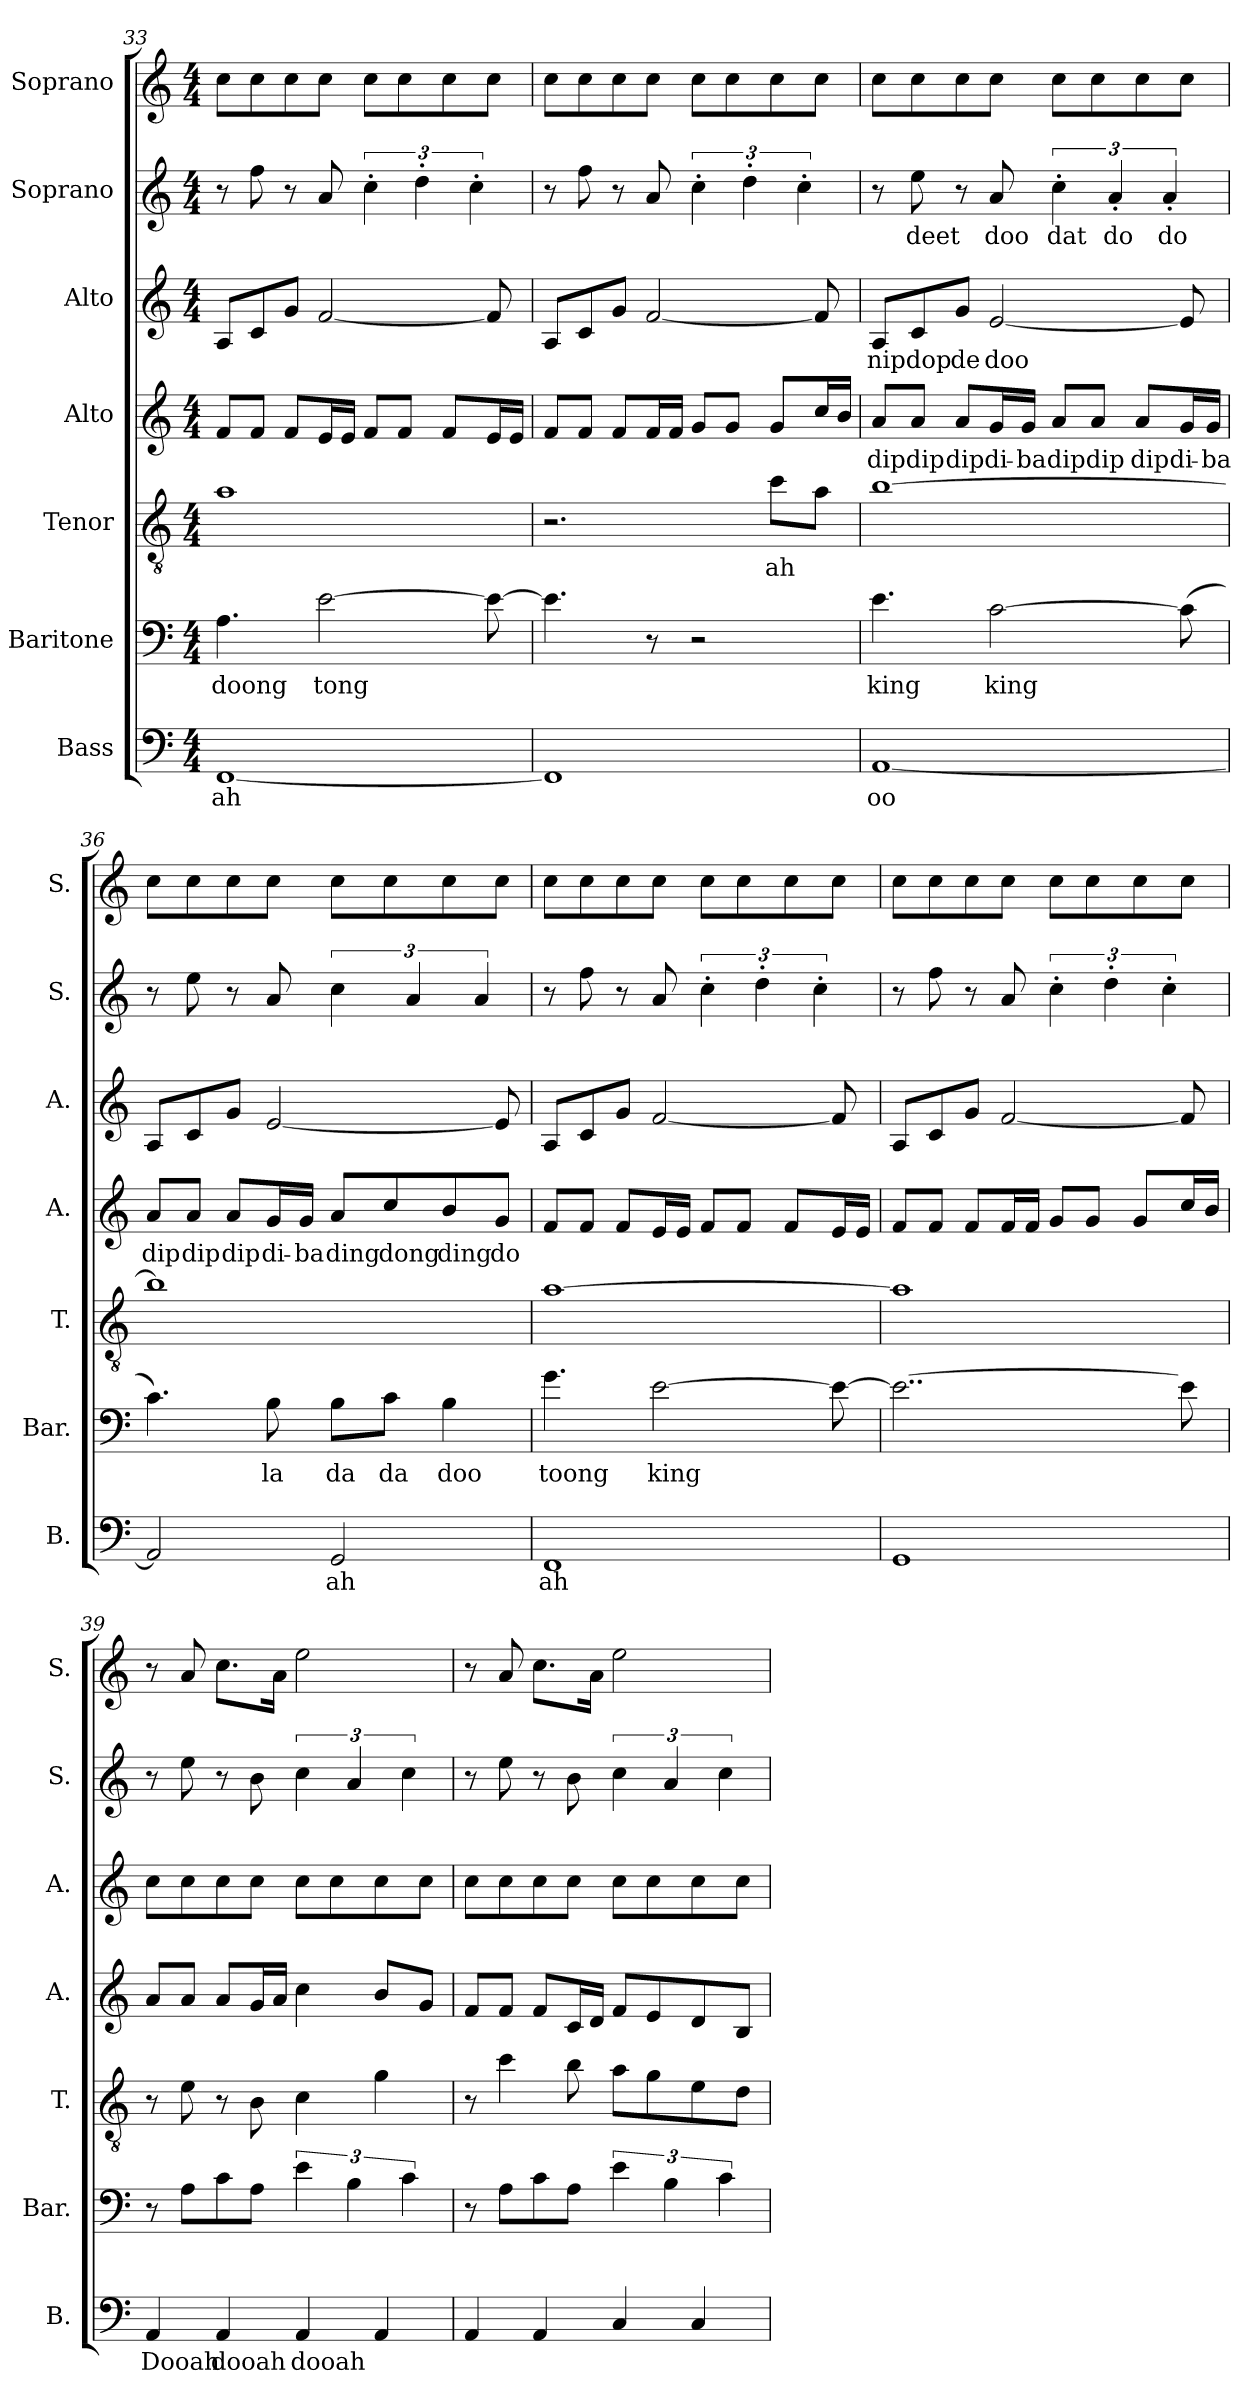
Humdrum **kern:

**kern	**text	**kern	**text	**kern	**text	**kern	**text	**kern	**text	**kern	**text	**kern
*part7	*part7	*part6	*part6	*part5	*part5	*part4	*part4	*part3	*part3	*part2	*part2	*part1
*staff7	*staff7	*staff6	*staff6	*staff5	*staff5	*staff4	*staff4	*staff3	*staff3	*staff2	*staff2	*staff1
*I"Bass	*	*I"Baritone	*	*I"Tenor	*	*I"Alto	*	*I"Alto	*	*I"Soprano	*	*I"Soprano
*I'B.	*	*I'Bar.	*	*I'T.	*	*I'A.	*	*I'A.	*	*I'S.	*	*I'S.
!!LO:PB:g=z
*clefF4	*	*clefF4	*	*clefGv2	*	*clefG2	*	*clefG2	*	*clefG2	*	*clefG2
*k[]	*	*k[]	*	*k[]	*	*k[]	*	*k[]	*	*k[]	*	*k[]
*M4/4	*	*M4/4	*	*M4/4	*	*M4/4	*	*M4/4	*	*M4/4	*	*M4/4
=33	=33	=33	=33	=33	=33	=33	=33	=33	=33	=33	=33	=33
[1FF	ah	4.A\	doong	1a	.	8f/L	.	8A/L	.	8r	.	8cc\L
.	.	.	.	.	.	8f/J	.	8c/	.	8ff\	.	8cc\
.	.	.	.	.	.	8f/L	.	8g/J	.	8r	.	8cc\
.	.	[2e\	tong	.	.	16e/L	.	[2f/	.	8a/	.	8cc\J
.	.	.	.	.	.	16e/JJ	.	.	.	.	.	.
.	.	.	.	.	.	8f/L	.	.	.	6cc'\	.	8cc\L
.	.	.	.	.	.	8f/J	.	.	.	.	.	8cc\
.	.	.	.	.	.	.	.	.	.	6dd'\	.	.
.	.	.	.	.	.	8f/L	.	.	.	.	.	8cc\
.	.	.	.	.	.	.	.	.	.	6cc'\	.	.
.	.	8e\_	.	.	.	16e/L	.	8f/]	.	.	.	8cc\J
.	.	.	.	.	.	16e/JJ	.	.	.	.	.	.
=34	=34	=34	=34	=34	=34	=34	=34	=34	=34	=34	=34	=34
1FF]	.	4.e\]	.	2.r	.	8f/L	.	8A/L	.	8r	.	8cc\L
.	.	.	.	.	.	8f/J	.	8c/	.	8ff\	.	8cc\
.	.	.	.	.	.	8f/L	.	8g/J	.	8r	.	8cc\
.	.	8r	.	.	.	16f/L	.	[2f/	.	8a/	.	8cc\J
.	.	.	.	.	.	16f/JJ	.	.	.	.	.	.
.	.	2r	.	.	.	8g/L	.	.	.	6cc'\	.	8cc\L
.	.	.	.	.	.	8g/J	.	.	.	.	.	8cc\
.	.	.	.	.	.	.	.	.	.	6dd'\	.	.
.	.	.	.	8cc\L	ah	8g/L	.	.	.	.	.	8cc\
.	.	.	.	.	.	.	.	.	.	6cc'\	.	.
.	.	.	.	8a\J	.	16cc/L	.	8f/]	.	.	.	8cc\J
.	.	.	.	.	.	16b/JJ	.	.	.	.	.	.
=35	=35	=35	=35	=35	=35	=35	=35	=35	=35	=35	=35	=35
[1AA	oo	4.e\	king	[1b	.	8a/L	dip	8A/L	nip	8r	.	8cc\L
.	.	.	.	.	.	8a/J	dip	8c/	dop	8ee\	deet	8cc\
.	.	.	.	.	.	8a/L	dip	8g/J	de	8r	.	8cc\
.	.	[2c\	king	.	.	16g/L	di-	[2e/	doo	8a/	doo	8cc\J
.	.	.	.	.	.	16g/JJ	-ba	.	.	.	.	.
.	.	.	.	.	.	8a/L	dip	.	.	6cc'\	dat	8cc\L
.	.	.	.	.	.	8a/J	dip	.	.	.	.	8cc\
.	.	.	.	.	.	.	.	.	.	6a'/	do	.
.	.	.	.	.	.	8a/L	dip	.	.	.	.	8cc\
.	.	.	.	.	.	.	.	.	.	6a'/	do	.
.	.	(8c\]	.	.	.	16g/L	di-	8e/]	.	.	.	8cc\J
.	.	.	.	.	.	16g/JJ	-ba	.	.	.	.	.
!!LO:PB:g=z
=36	=36	=36	=36	=36	=36	=36	=36	=36	=36	=36	=36	=36
2AA/]	.	4.c\)	.	1b]	.	8a/L	dip	8A/L	.	8r	.	8cc\L
.	.	.	.	.	.	8a/J	dip	8c/	.	8ee\	.	8cc\
.	.	.	.	.	.	8a/L	dip	8g/J	.	8r	.	8cc\
.	.	8B\	la	.	.	16g/L	di-	[2e/	.	8a/	.	8cc\J
.	.	.	.	.	.	16g/JJ	-ba	.	.	.	.	.
2GG/	ah	8B\L	da	.	.	8a/L	ding	.	.	6cc\	.	8cc\L
.	.	8c\J	da	.	.	8cc/	dong	.	.	.	.	8cc\
.	.	.	.	.	.	.	.	.	.	6a/	.	.
.	.	4B\	doo	.	.	8b/	ding	.	.	.	.	8cc\
.	.	.	.	.	.	.	.	.	.	6a/	.	.
.	.	.	.	.	.	8g/J	do	8e/]	.	.	.	8cc\J
=37	=37	=37	=37	=37	=37	=37	=37	=37	=37	=37	=37	=37
1FF	ah	4.g\	toong	[1a	.	8f/L	.	8A/L	.	8r	.	8cc\L
.	.	.	.	.	.	8f/J	.	8c/	.	8ff\	.	8cc\
.	.	.	.	.	.	8f/L	.	8g/J	.	8r	.	8cc\
.	.	[2e\	king	.	.	16e/L	.	[2f/	.	8a/	.	8cc\J
.	.	.	.	.	.	16e/JJ	.	.	.	.	.	.
.	.	.	.	.	.	8f/L	.	.	.	6cc'\	.	8cc\L
.	.	.	.	.	.	8f/J	.	.	.	.	.	8cc\
.	.	.	.	.	.	.	.	.	.	6dd'\	.	.
.	.	.	.	.	.	8f/L	.	.	.	.	.	8cc\
.	.	.	.	.	.	.	.	.	.	6cc'\	.	.
.	.	8e\_	.	.	.	16e/L	.	8f/]	.	.	.	8cc\J
.	.	.	.	.	.	16e/JJ	.	.	.	.	.	.
=38	=38	=38	=38	=38	=38	=38	=38	=38	=38	=38	=38	=38
1GG	.	2..e\_	.	1a]	.	8f/L	.	8A/L	.	8r	.	8cc\L
.	.	.	.	.	.	8f/J	.	8c/	.	8ff\	.	8cc\
.	.	.	.	.	.	8f/L	.	8g/J	.	8r	.	8cc\
.	.	.	.	.	.	16f/L	.	[2f/	.	8a/	.	8cc\J
.	.	.	.	.	.	16f/JJ	.	.	.	.	.	.
.	.	.	.	.	.	8g/L	.	.	.	6cc'\	.	8cc\L
.	.	.	.	.	.	8g/J	.	.	.	.	.	8cc\
.	.	.	.	.	.	.	.	.	.	6dd'\	.	.
.	.	.	.	.	.	8g/L	.	.	.	.	.	8cc\
.	.	.	.	.	.	.	.	.	.	6cc'\	.	.
.	.	8e\]	.	.	.	16cc/L	.	8f/]	.	.	.	8cc\J
.	.	.	.	.	.	16b/JJ	.	.	.	.	.	.
!!LO:PB:g=z
=39	=39	=39	=39	=39	=39	=39	=39	=39	=39	=39	=39	=39
4AA/	Dooah	8r	.	8r	.	8a/L	.	8cc\L	.	8r	.	8r
.	.	8A\L	.	8e\	.	8a/J	.	8cc\	.	8ee\	.	8a/
4AA/	dooah	8c\	.	8r	.	8a/L	.	8cc\	.	8r	.	8.cc\L
.	.	8A\J	.	8B\	.	16g/L	.	8cc\J	.	8b\	.	.
.	.	.	.	.	.	16a/JJ	.	.	.	.	.	16a\Jk
4AA/	dooah	6e\	.	4c\	.	4cc\	.	8cc\L	.	6cc\	.	2ee\
.	.	.	.	.	.	.	.	8cc\	.	.	.	.
.	.	6B\	.	.	.	.	.	.	.	6a/	.	.
4AA/	.	.	.	4g\	.	8b/L	.	8cc\	.	.	.	.
.	.	6c\	.	.	.	.	.	.	.	6cc\	.	.
.	.	.	.	.	.	8g/J	.	8cc\J	.	.	.	.
=40	=40	=40	=40	=40	=40	=40	=40	=40	=40	=40	=40	=40
4AA/	.	8r	.	8r	.	8f/L	.	8cc\L	.	8r	.	8r
.	.	8A\L	.	4cc\	.	8f/J	.	8cc\	.	8ee\	.	8a/
4AA/	.	8c\	.	.	.	8f/L	.	8cc\	.	8r	.	8.cc\L
.	.	8A\J	.	8b\	.	16c/L	.	8cc\J	.	8b\	.	.
.	.	.	.	.	.	16d/JJ	.	.	.	.	.	16a\Jk
4C/	.	6e\	.	8a\L	.	8f/L	.	8cc\L	.	6cc\	.	2ee\
.	.	.	.	8g\	.	8e/	.	8cc\	.	.	.	.
.	.	6B\	.	.	.	.	.	.	.	6a/	.	.
4C/	.	.	.	8e\	.	8d/	.	8cc\	.	.	.	.
.	.	6c\	.	.	.	.	.	.	.	6cc\	.	.
.	.	.	.	8d\J	.	8B/J	.	8cc\J	.	.	.	.
=	=	=	=	=	=	=	=	=	=	=	=	=
*-	*-	*-	*-	*-	*-	*-	*-	*-	*-	*-	*-	*-
